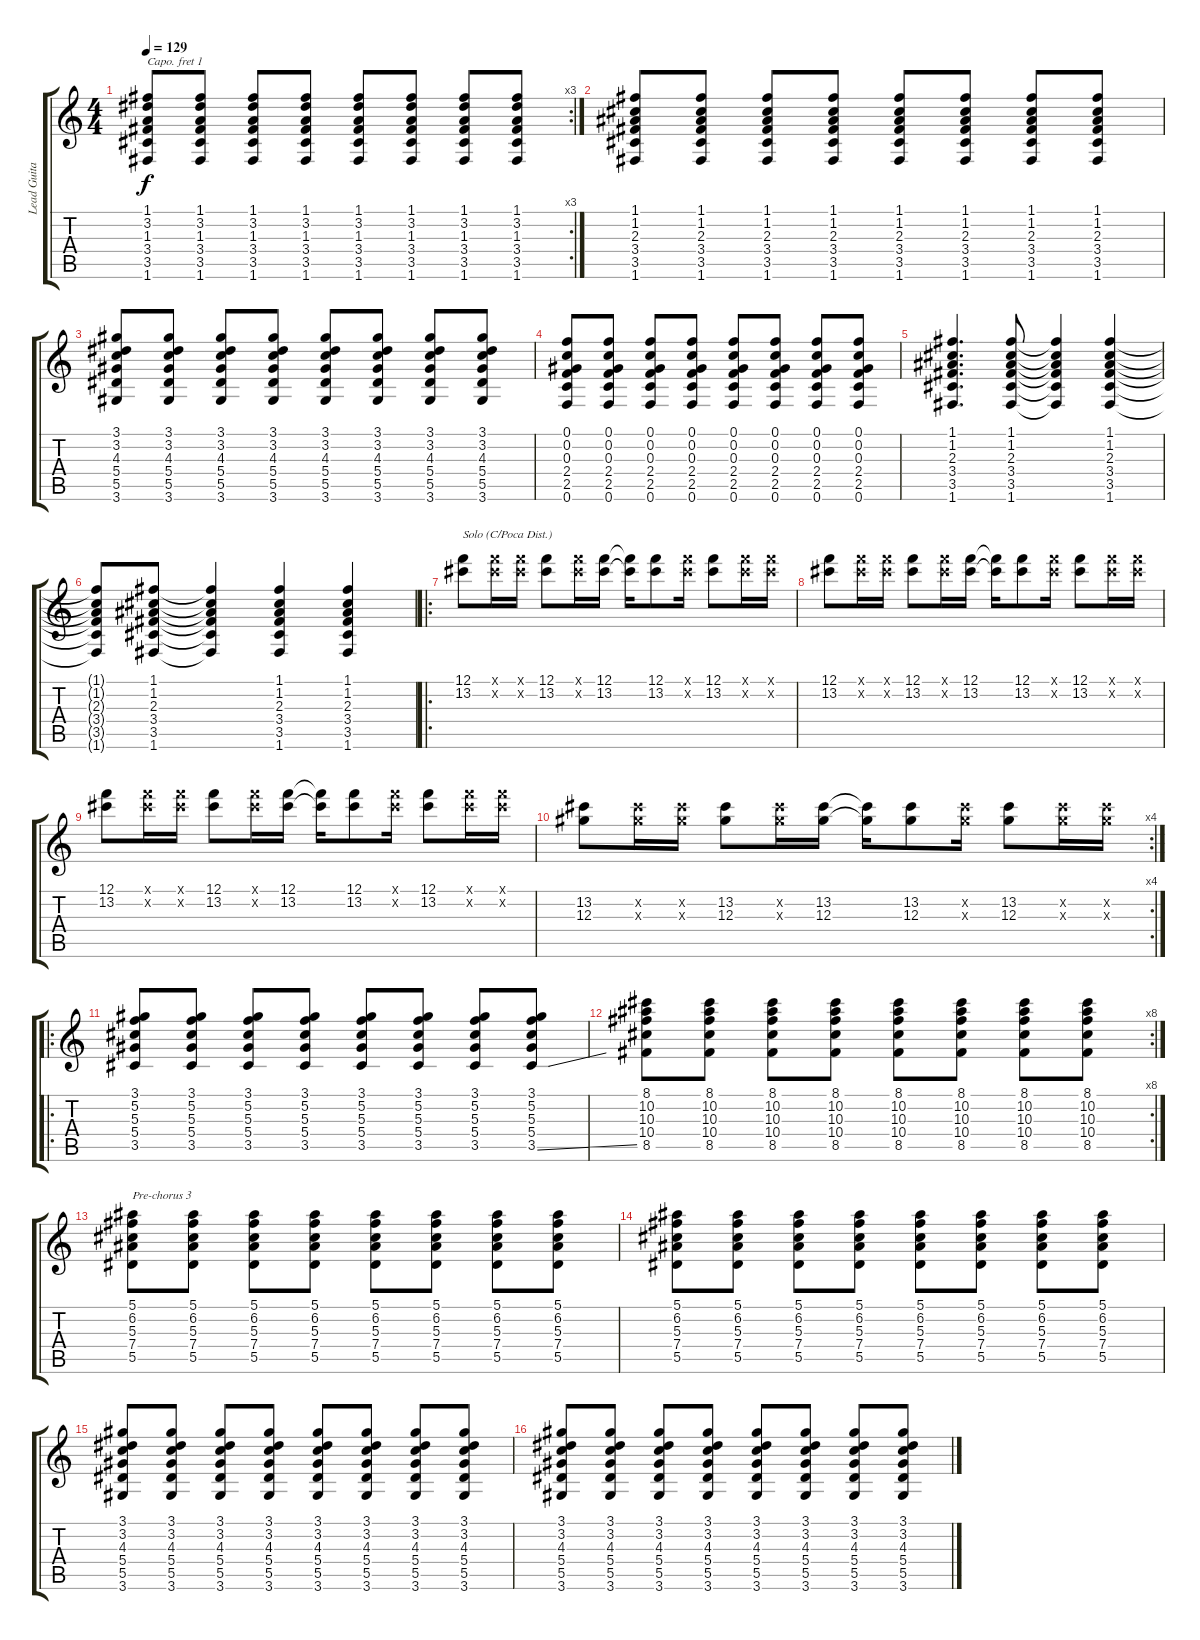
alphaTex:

\track ("Lead Guitar" "Lead Guita") {instrument electricguitarjazz}
\staff {score tabs}
\capo 1
\tuning (E4 B3 G3 D3 A2 E2) {hide}
\rc 3
\ts (4 4)
\tempo 129
\clef g2
\ks c
(1.1 3.2 1.3 3.4 3.5 1.6).8{dy f} (1.1 3.2 1.3 3.4 3.5 1.6).8 (1.1 3.2 1.3 3.4 3.5 1.6).8 (1.1 3.2 1.3 3.4 3.5 1.6).8 (1.1 3.2 1.3 3.4 3.5 1.6).8 (1.1 3.2 1.3 3.4 3.5 1.6).8 (1.1 3.2 1.3 3.4 3.5 1.6).8 (1.1 3.2 1.3 3.4 3.5 1.6).8 |
(1.1 1.2 2.3 3.4 3.5 1.6).8 (1.1 1.2 2.3 3.4 3.5 1.6).8 (1.1 1.2 2.3 3.4 3.5 1.6).8 (1.1 1.2 2.3 3.4 3.5 1.6).8 (1.1 1.2 2.3 3.4 3.5 1.6).8 (1.1 1.2 2.3 3.4 3.5 1.6).8 (1.1 1.2 2.3 3.4 3.5 1.6).8 (1.1 1.2 2.3 3.4 3.5 1.6).8 |
(3.1 3.2 4.3 5.4 5.5 3.6).8 (3.1 3.2 4.3 5.4 5.5 3.6).8 (3.1 3.2 4.3 5.4 5.5 3.6).8 (3.1 3.2 4.3 5.4 5.5 3.6).8 (3.1 3.2 4.3 5.4 5.5 3.6).8 (3.1 3.2 4.3 5.4 5.5 3.6).8 (3.1 3.2 4.3 5.4 5.5 3.6).8 (3.1 3.2 4.3 5.4 5.5 3.6).8 |
(0.1 0.2 0.3 2.4 2.5 0.6).8 (0.1 0.2 0.3 2.4 2.5 0.6).8 (0.1 0.2 0.3 2.4 2.5 0.6).8 (0.1 0.2 0.3 2.4 2.5 0.6).8 (0.1 0.2 0.3 2.4 2.5 0.6).8 (0.1 0.2 0.3 2.4 2.5 0.6).8 (0.1 0.2 0.3 2.4 2.5 0.6).8 (0.1 0.2 0.3 2.4 2.5 0.6).8 |
(1.1 1.2 2.3 3.4 3.5 1.6).4{d} (1.1 1.2 2.3 3.4 3.5 1.6).8 (1.1{t} 1.2{t} 2.3{t} 3.4{t} 3.5{t} 1.6{t}).4 (1.1 1.2 2.3 3.4 3.5 1.6).4 |
(1.1{t} 1.2{t} 2.3{t} 3.4{t} 3.5{t} 1.6{t}).8 (1.1 1.2 2.3 3.4 3.5 1.6).8 (1.1{t} 1.2{t} 2.3{t} 3.4{t} 3.5{t} 1.6{t}).4 (1.1 1.2 2.3 3.4 3.5 1.6).4 (1.1 1.2 2.3 3.4 3.5 1.6).4 |
\ro
(12.1 13.2).8{txt "Solo (C/Poca Dist.)"} (12.1{x} 13.2{x}).16 (12.1{x} 13.2{x}).16 (12.1 13.2).8 (12.1{x} 13.2{x}).16 (12.1 13.2).16 (12.1{t} 13.2{t}).16 (12.1 13.2).8 (12.1{x} 13.2{x}).16 (12.1 13.2).8 (12.1{x} 13.2{x}).16 (12.1{x} 13.2{x}).16 |
(12.1 13.2).8 (12.1{x} 13.2{x}).16 (12.1{x} 13.2{x}).16 (12.1 13.2).8 (12.1{x} 13.2{x}).16 (12.1 13.2).16 (12.1{t} 13.2{t}).16 (12.1 13.2).8 (12.1{x} 13.2{x}).16 (12.1 13.2).8 (12.1{x} 13.2{x}).16 (12.1{x} 13.2{x}).16 |
(12.1 13.2).8 (12.1{x} 13.2{x}).16 (12.1{x} 13.2{x}).16 (12.1 13.2).8 (12.1{x} 13.2{x}).16 (12.1 13.2).16 (12.1{t} 13.2{t}).16 (12.1 13.2).8 (12.1{x} 13.2{x}).16 (12.1 13.2).8 (12.1{x} 13.2{x}).16 (12.1{x} 13.2{x}).16 |
\rc 4
(13.2 12.3).8 (13.2{x} 12.3{x}).16 (13.2{x} 12.3{x}).16 (13.2 12.3).8 (13.2{x} 12.3{x}).16 (13.2 12.3).16 (13.2{t} 12.3{t}).16 (13.2 12.3).8 (13.2{x} 12.3{x}).16 (13.2 12.3).8 (13.2{x} 12.3{x}).16 (13.2{x} 12.3{x}).16 |
\ro
(3.1 5.2 5.3 5.4 3.5).8 (3.1 5.2 5.3 5.4 3.5).8 (3.1 5.2 5.3 5.4 3.5).8 (3.1 5.2 5.3 5.4 3.5).8 (3.1 5.2 5.3 5.4 3.5).8 (3.1 5.2 5.3 5.4 3.5).8 (3.1 5.2 5.3 5.4 3.5).8 (3.1 5.2 5.3 5.4 3.5{ss}).8 |
\rc 8
(8.1 10.2 10.3 10.4 8.5).8 (8.1 10.2 10.3 10.4 8.5).8 (8.1 10.2 10.3 10.4 8.5).8 (8.1 10.2 10.3 10.4 8.5).8 (8.1 10.2 10.3 10.4 8.5).8 (8.1 10.2 10.3 10.4 8.5).8 (8.1 10.2 10.3 10.4 8.5).8 (8.1 10.2 10.3 10.4 8.5).8 |
(5.1 6.2 5.3 7.4 5.5).8{txt "Pre-chorus 3"} (5.1 6.2 5.3 7.4 5.5).8 (5.1 6.2 5.3 7.4 5.5).8 (5.1 6.2 5.3 7.4 5.5).8 (5.1 6.2 5.3 7.4 5.5).8 (5.1 6.2 5.3 7.4 5.5).8 (5.1 6.2 5.3 7.4 5.5).8 (5.1 6.2 5.3 7.4 5.5).8 |
(5.1 6.2 5.3 7.4 5.5).8 (5.1 6.2 5.3 7.4 5.5).8 (5.1 6.2 5.3 7.4 5.5).8 (5.1 6.2 5.3 7.4 5.5).8 (5.1 6.2 5.3 7.4 5.5).8 (5.1 6.2 5.3 7.4 5.5).8 (5.1 6.2 5.3 7.4 5.5).8 (5.1 6.2 5.3 7.4 5.5).8 |
(3.1 3.2 4.3 5.4 5.5 3.6).8 (3.1 3.2 4.3 5.4 5.5 3.6).8 (3.1 3.2 4.3 5.4 5.5 3.6).8 (3.1 3.2 4.3 5.4 5.5 3.6).8 (3.1 3.2 4.3 5.4 5.5 3.6).8 (3.1 3.2 4.3 5.4 5.5 3.6).8 (3.1 3.2 4.3 5.4 5.5 3.6).8 (3.1 3.2 4.3 5.4 5.5 3.6).8 |
(3.1 3.2 4.3 5.4 5.5 3.6).8 (3.1 3.2 4.3 5.4 5.5 3.6).8 (3.1 3.2 4.3 5.4 5.5 3.6).8 (3.1 3.2 4.3 5.4 5.5 3.6).8 (3.1 3.2 4.3 5.4 5.5 3.6).8 (3.1 3.2 4.3 5.4 5.5 3.6).8 (3.1 3.2 4.3 5.4 5.5 3.6).8 (3.1 3.2 4.3 5.4 5.5 3.6).8
